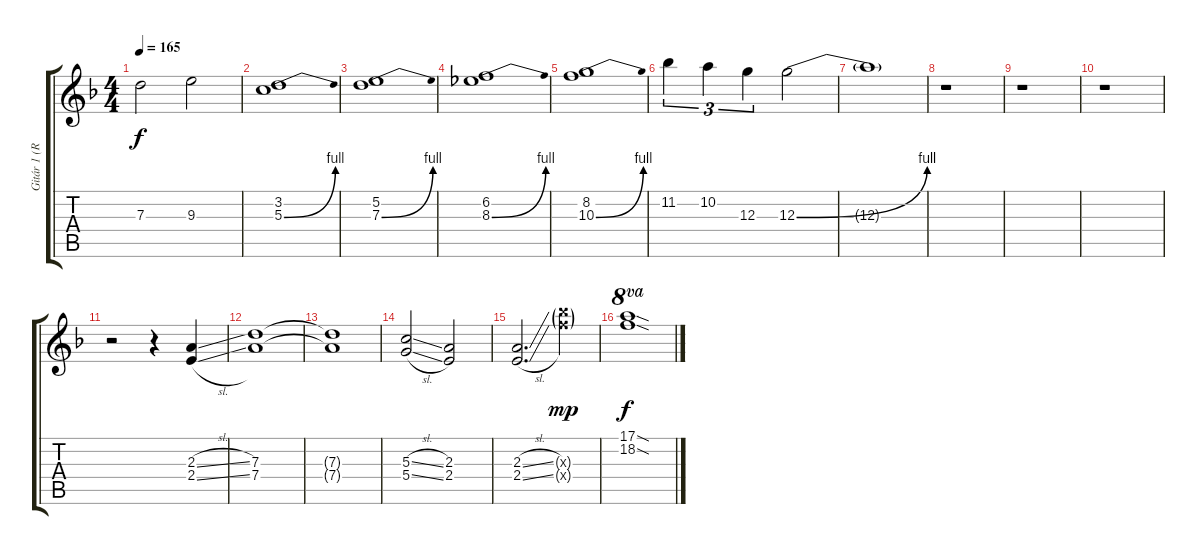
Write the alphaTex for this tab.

\track ("Gitár 1 (Ritchie Blackmore)" "Gitár 1 (R") {instrument distortionguitar}
\staff {score tabs}
\tuning (E4 B3 G3 D3 A2 E2) {hide}
\ts (4 4)
\tempo 165
\clef g2
\ks f
7.3.2{dy f} 9.3.2 |
(3.2 5.3{be (bend 0 0 60 4)}).1 |
(5.2 7.3{be (bend 0 0 60 4)}).1 |
(6.2 8.3{be (bend 0 0 60 4)}).1 |
(8.2 10.3{be (bend 0 0 60 4)}).1 |
11.2.4{tu (3 2)} 10.2.4{tu (3 2)} 12.3.4{tu (3 2)} 12.3{be (bend 0 0 60 4)}.2 |
12.3{t}.1 |
r.1 |
r.1 |
r.1 |
r.2 r.4 (2.3{sl} 2.4{sl}).4 |
(7.3 7.4).1 |
(7.3{t} 7.4{t}).1 |
(5.3{sl} 5.4{sl}).2 (2.3 2.4).2 |
(2.3{sl} 2.4{sl}).2{d} (15.3{g x} 15.4{g x}).4{dy mp} |
(17.1{sod} 18.2{sod}).1{ot 8va dy f}
